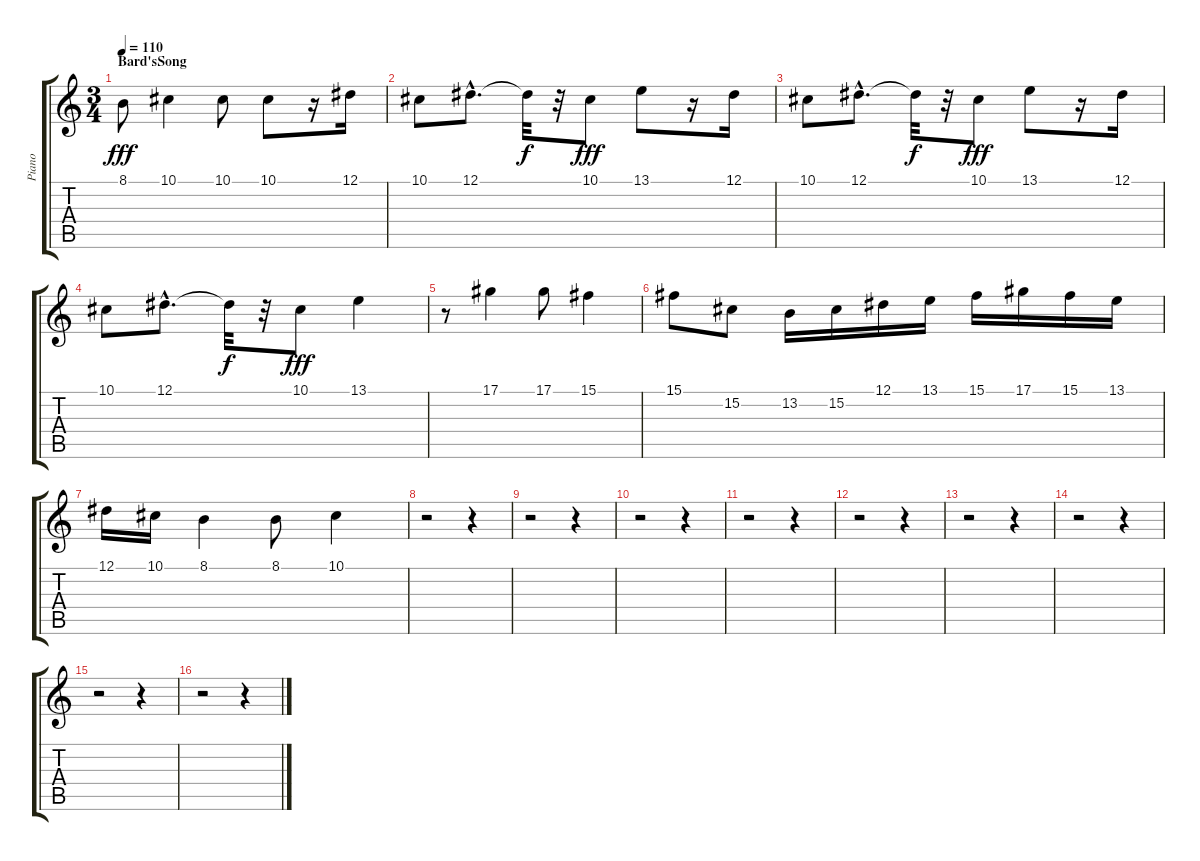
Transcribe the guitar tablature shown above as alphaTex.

\track ("Piano" "Piano") {instrument brightacousticpiano}
\staff {score tabs}
\tuning (Eb4 Bb3 Gb3 Db3 Ab2 Eb2) {hide}
\ts (3 4)
\section ("" "Bard'sSong")
\tempo 110
\clef g2
\ks c
8.1.8{dy fff volume 16 instrument brightacousticpiano} 10.1.4 10.1.8 10.1.8 r.16 12.1.16 |
10.1.8 12.1{hac}.8{d} 12.1{t}.32{dy f} r.32 10.1.8{dy fff} 13.1.8 r.16 12.1.16 |
10.1.8 12.1{hac}.8{d} 12.1{t}.32{dy f} r.32 10.1.8{dy fff} 13.1.8 r.16 12.1.16 |
10.1.8 12.1{hac}.8{d} 12.1{t}.32{dy f} r.32 10.1.8{dy fff} 13.1.4 |
r.8 17.1.4 17.1.8 15.1.4 |
15.1.8 15.2.8 13.2.16 15.2.16 12.1.16 13.1.16 15.1.16 17.1.16 15.1.16 13.1.16 |
12.1.16 10.1.16 8.1.4 8.1.8 10.1.4 |
r.2 r.4 |
r.2 r.4 |
r.2 r.4 |
r.2 r.4 |
r.2 r.4 |
r.2 r.4 |
r.2 r.4 |
r.2 r.4 |
r.2 r.4
